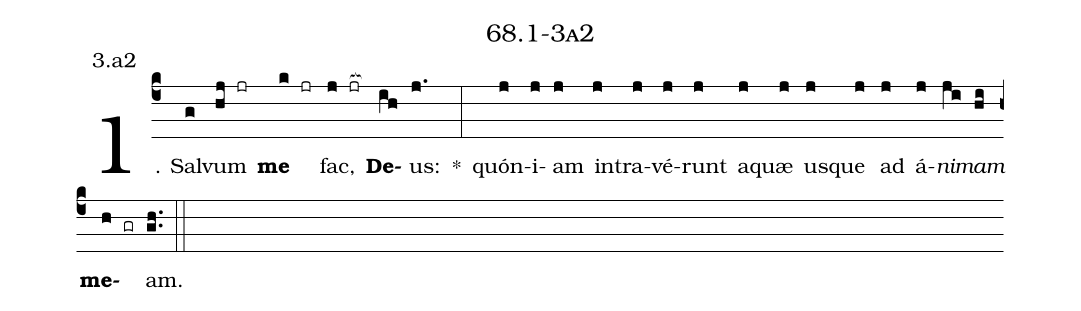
name: 68.1-3a2;
annotation: 3.a2;
%%
(c4)1. Sal(g)vum(hj jr) <b>me</b>(k jr) fac,(j jr[ocb:1{]) <b>De</b>(ih[ocb:0}])us:(j.) *(:) quón(j)i(j)am(j) in(j)tra(j)vé(j)runt(j) a(j)quæ(j) us(j)que(j) ad(j) á(j)<i>ni</i>(ji)<i>mam</i>(hi) <b>me</b>(h gr)am.(gh..) (::)


%E(j) u(j) o(ji) u(hi) a(h) e.(gh..) (::)
